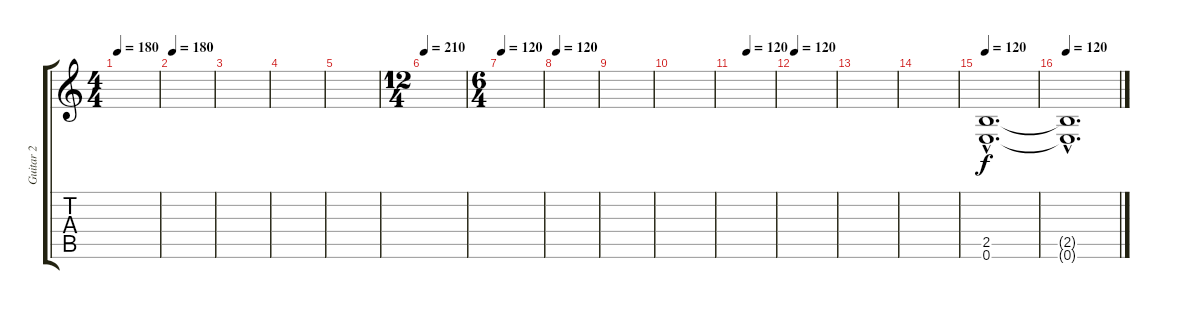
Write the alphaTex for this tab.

\track ("Guitar 2" "Guitar 2") {instrument overdrivenguitar}
\staff {score tabs}
\tuning (E4 B3 G3 D3 A2 E2) {hide}
\ts (4 4)
\tempo 180
\clef g2
\ks c
|
\tempo 180
|
|
|
|
\ts (12 4)
\tempo 210
|
\ts (6 4)
\tempo 120
|
\tempo 120
|
|
|
\tempo (120 0.3333333333333333)
|
\tempo 120
|
|
|
\tempo 120
(2.5{hac} 0.6{hac}).1{d volume 14} |
\tempo 120
(2.5{hac t} 0.6{hac t}).1{d}
